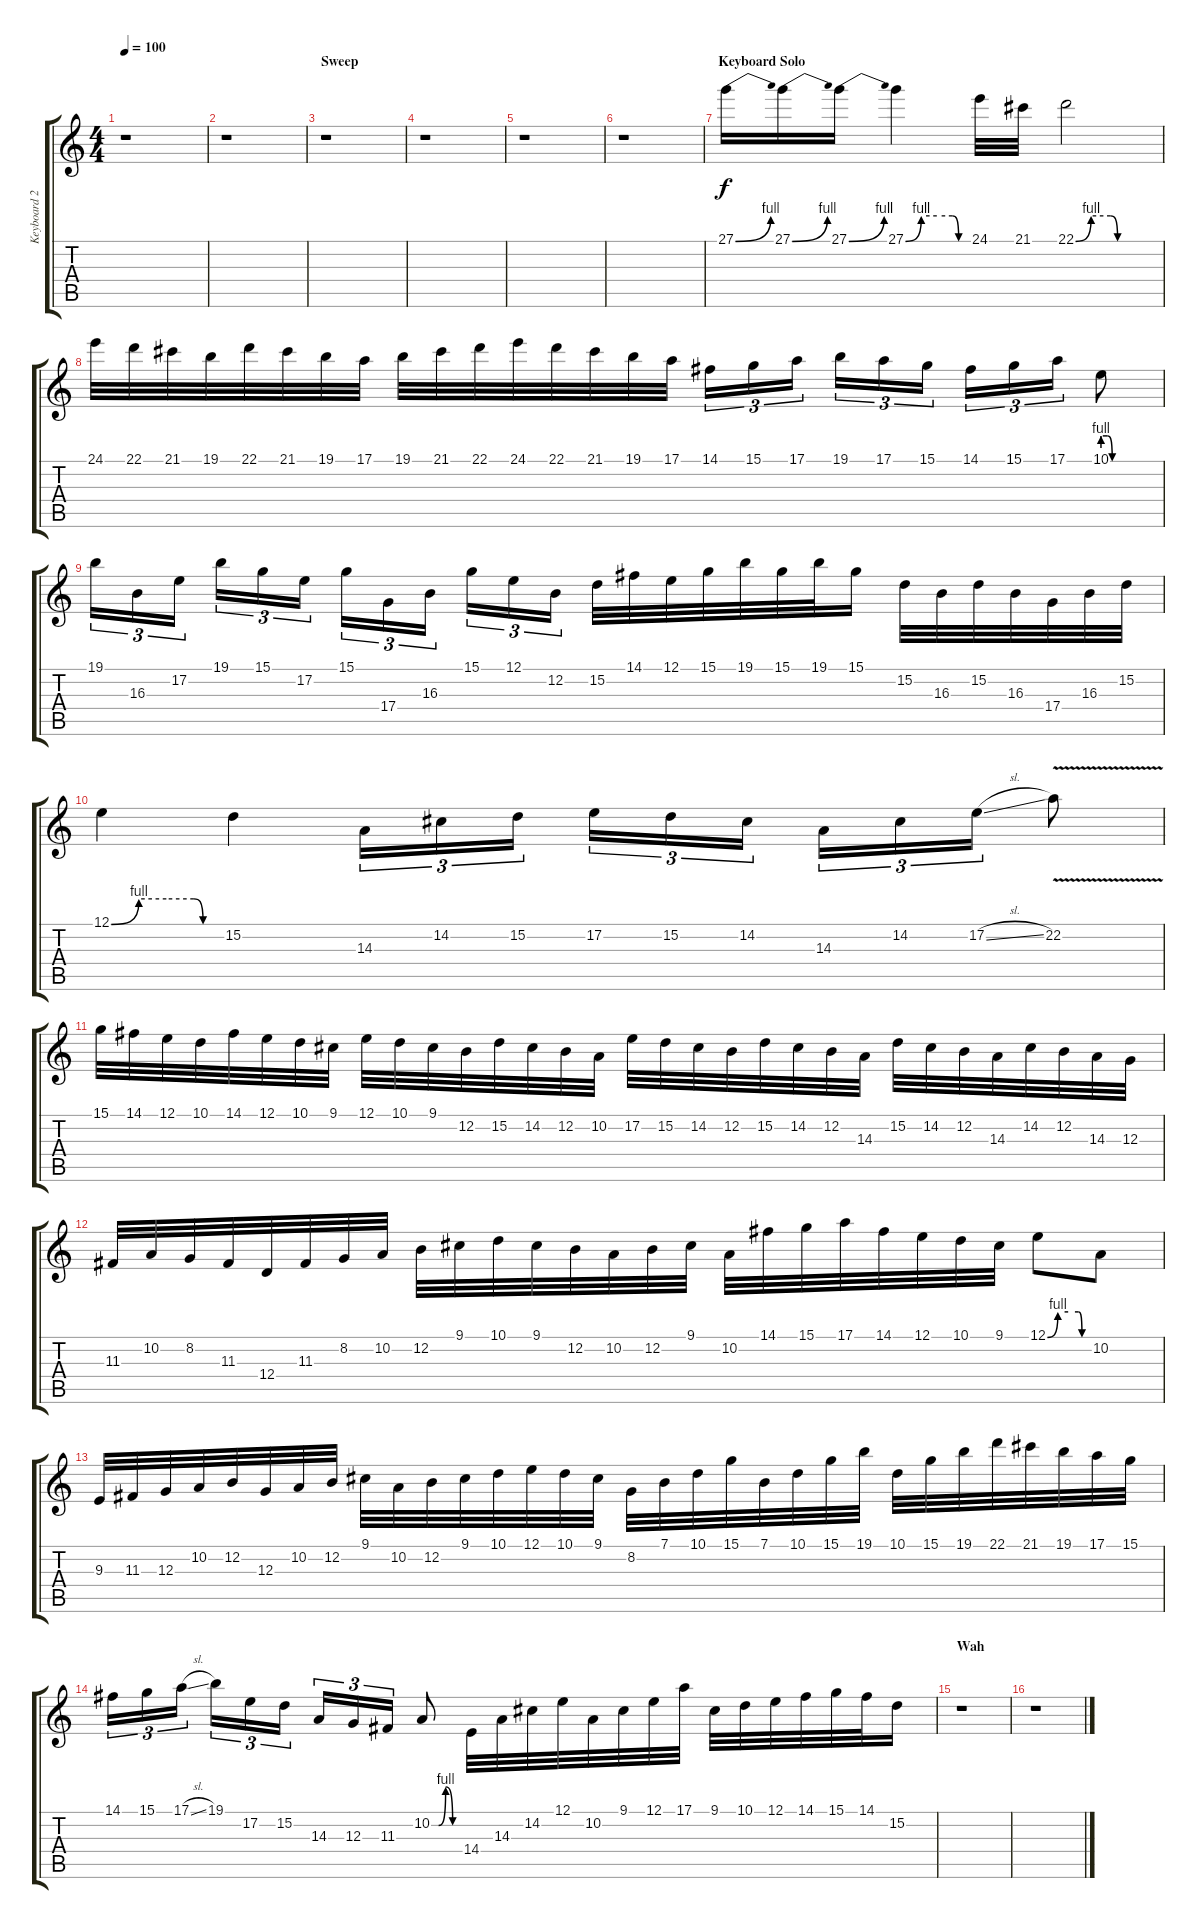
\track ("Keyboard 2" "Keyboard 2") {instrument lead1square}
\staff {score tabs}
\tuning (E4 B3 G3 D3 A2 E2) {hide}
\ts (4 4)
\tempo 100
\clef g2
\ks c
r.1{dy f} |
r.1 |
\section ("" "Sweep")
r.1 |
r.1 |
r.1 |
r.1 |
\section ("" "Keyboard Solo")
27.1{be (bend 0 0 60 4)}.16{volume 16 instrument lead1square} 27.1{be (bend 0 0 60 4)}.16 27.1{be (bend 0 0 60 4)}.16 27.1{be (custom 0 0 15 4 30 4 45 4 51 0 60 0)}.4 24.1.32 21.1.32 22.1{be (custom 0 0 11 4 25 4 30 0 60 0)}.2 |
24.1.32 22.1.32 21.1.32 19.1.32 22.1.32 21.1.32 19.1.32 17.1.32 19.1.32 21.1.32 22.1.32 24.1.32 22.1.32 21.1.32 19.1.32 17.1.32 14.1.16{tu (3 2)} 15.1.16{tu (3 2)} 17.1.16{tu (3 2)} 19.1.16{tu (3 2)} 17.1.16{tu (3 2)} 15.1.16{tu (3 2)} 14.1.16{tu (3 2)} 15.1.16{tu (3 2)} 17.1.16{tu (3 2)} 10.1{be (custom 0 4 5 4 10 0 20 0 40 0 60 0)}.8 |
19.1.16{tu (3 2)} 16.3.16{tu (3 2)} 17.2.16{tu (3 2)} 19.1.16{tu (3 2)} 15.1.16{tu (3 2)} 17.2.16{tu (3 2)} 15.1.16{tu (3 2)} 17.4.16{tu (3 2)} 16.3.16{tu (3 2)} 15.1.16{tu (3 2)} 12.1.16{tu (3 2)} 12.2.16{tu (3 2)} 15.2.32 14.1.32 12.1.32 15.1.32 19.1.32 15.1.32 19.1.32 15.1.16 15.2.32 16.3.32 15.2.32 16.3.32 17.4.32 16.3.32 15.2.32 |
12.1{be (custom 0 0 15 4 30 4 45 4 50 0 60 0)}.4 15.2.4 14.3.16{tu (3 2)} 14.2.16{tu (3 2)} 15.2.16{tu (3 2)} 17.2.16{tu (3 2)} 15.2.16{tu (3 2)} 14.2.16{tu (3 2)} 14.3.16{tu (3 2)} 14.2.16{tu (3 2)} 17.2{sl}.16{tu (3 2)} 22.2{v}.8 |
15.1.32 14.1.32 12.1.32 10.1.32 14.1.32 12.1.32 10.1.32 9.1.32 12.1.32 10.1.32 9.1.32 12.2.32 15.2.32 14.2.32 12.2.32 10.2.32 17.2.32 15.2.32 14.2.32 12.2.32 15.2.32 14.2.32 12.2.32 14.3.32 15.2.32 14.2.32 12.2.32 14.3.32 14.2.32 12.2.32 14.3.32 12.3.32 |
11.3.32 10.2.32 8.2.32 11.3.32 12.4.32 11.3.32 8.2.32 10.2.32 12.2.32 9.1.32 10.1.32 9.1.32 12.2.32 10.2.32 12.2.32 9.1.32 10.2.32 14.1.32 15.1.32 17.1.32 14.1.32 12.1.32 10.1.32 9.1.32 12.1{be (custom 0 0 15 4 30 4 45 4 50 0 60 0)}.8 10.2.8 |
9.3.32 11.3.32 12.3.32 10.2.32 12.2.32 12.3.32 10.2.32 12.2.32 9.1.32 10.2.32 12.2.32 9.1.32 10.1.32 12.1.32 10.1.32 9.1.32 8.2.32 7.1.32 10.1.32 15.1.32 7.1.32 10.1.32 15.1.32 19.1.32 10.1.32 15.1.32 19.1.32 22.1.32 21.1.32 19.1.32 17.1.32 15.1.32 |
14.1.16{tu (3 2)} 15.1.16{tu (3 2)} 17.1{sl}.16{tu (3 2)} 19.1.16{tu (3 2)} 17.2.16{tu (3 2)} 15.2.16{tu (3 2)} 14.3.16{tu (3 2)} 12.3.16{tu (3 2)} 11.3.16{tu (3 2)} 10.2{be (custom 0 0 15 0 30 4 45 0 60 0)}.8 14.4.32 14.3.32 14.2.32 12.1.32 10.2.32 9.1.32 12.1.32 17.1.32 9.1.32 10.1.32 12.1.32 14.1.32 15.1.32 14.1.32 15.2.16 |
\section ("" "Wah")
r.1 |
r.1
